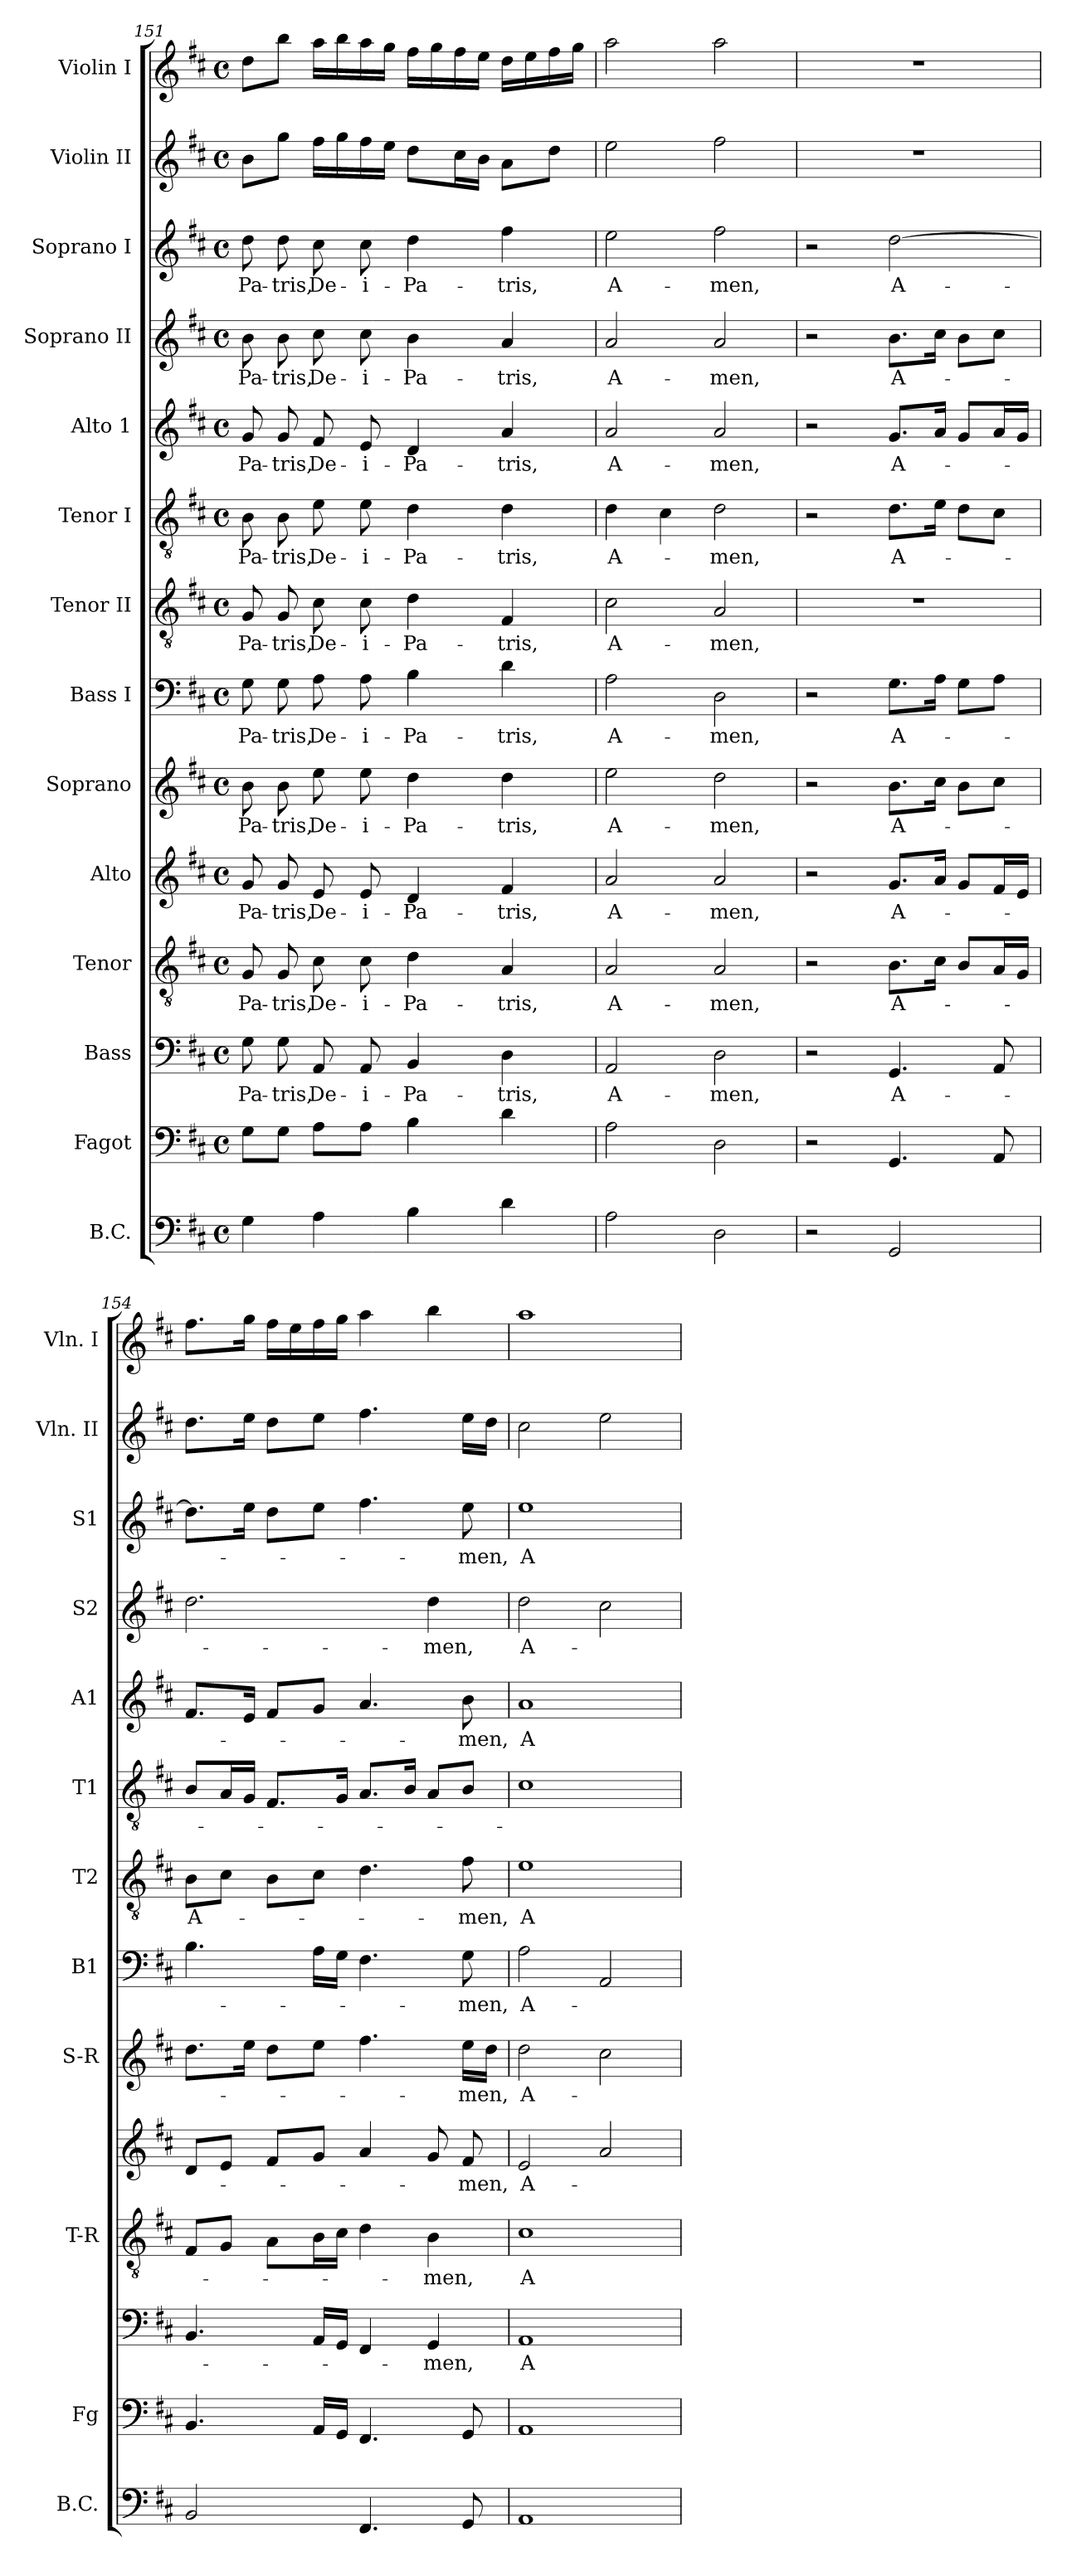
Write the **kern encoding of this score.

**kern	**kern	**kern	**text	**kern	**text	**kern	**text	**kern	**text	**kern	**text	**kern	**text	**kern	**text	**kern	**text	**kern	**text	**kern	**text	**kern	**kern
*part14	*part13	*part12	*part12	*part11	*part11	*part10	*part10	*part9	*part9	*part8	*part8	*part7	*part7	*part6	*part6	*part5	*part5	*part4	*part4	*part3	*part3	*part2	*part1
*staff14	*staff13	*staff12	*staff12	*staff11	*staff11	*staff10	*staff10	*staff9	*staff9	*staff8	*staff8	*staff7	*staff7	*staff6	*staff6	*staff5	*staff5	*staff4	*staff4	*staff3	*staff3	*staff2	*staff1
*I"B.C.	*I"Fagot	*I"Bass	*	*I"Tenor	*	*I"Alto	*	*I"Soprano	*	*I"Bass I	*	*I"Tenor II	*	*I"Tenor I	*	*I"Alto 1	*	*I"Soprano II	*	*I"Soprano I	*	*I"Violin II	*I"Violin I
*I'B.C.	*I'Fg	*	*	*I'T-R	*	*	*	*I'S-R	*	*I'B1	*	*I'T2	*	*I'T1	*	*I'A1	*	*I'S2	*	*I'S1	*	*I'Vln. II	*I'Vln. I
*clefF4	*clefF4	*clefF4	*	*clefGv2	*	*clefG2	*	*clefG2	*	*clefF4	*	*clefGv2	*	*clefGv2	*	*clefG2	*	*clefG2	*	*clefG2	*	*clefG2	*clefG2
*k[f#c#]	*k[f#c#]	*k[f#c#]	*	*k[f#c#]	*	*k[f#c#]	*	*k[f#c#]	*	*k[f#c#]	*	*k[f#c#]	*	*k[f#c#]	*	*k[f#c#]	*	*k[f#c#]	*	*k[f#c#]	*	*k[f#c#]	*k[f#c#]
*D:	*D:	*D:	*	*D:	*	*D:	*	*D:	*	*D:	*	*D:	*	*D:	*	*D:	*	*D:	*	*D:	*	*D:	*D:
*M4/4	*M4/4	*M4/4	*	*M4/4	*	*M4/4	*	*M4/4	*	*M4/4	*	*M4/4	*	*M4/4	*	*M4/4	*	*M4/4	*	*M4/4	*	*M4/4	*M4/4
*met(c)	*met(c)	*met(c)	*	*met(c)	*	*met(c)	*	*met(c)	*	*met(c)	*	*met(c)	*	*met(c)	*	*met(c)	*	*met(c)	*	*met(c)	*	*met(c)	*met(c)
=151	=151	=151	=151	=151	=151	=151	=151	=151	=151	=151	=151	=151	=151	=151	=151	=151	=151	=151	=151	=151	=151	=151	=151
!	!	!	!LO:LY:b	!	!LO:LY:b	!	!LO:LY:b	!	!LO:LY:b	!	!LO:LY:b	!	!LO:LY:b	!	!LO:LY:b	!	!LO:LY:b	!	!LO:LY:b	!	!LO:LY:b	!	!
4G\	8G\L	8G\	-Pa-	8G/	-Pa-	8g/	-Pa-	8b\	-Pa-	8G\	-Pa-	8G/	-Pa-	8B\	-Pa-	8g/	-Pa-	8b\	-Pa-	8dd\	-Pa-	8b\L	8dd\L
!	!	!	!LO:LY:b	!	!LO:LY:b	!	!LO:LY:b	!	!LO:LY:b	!	!LO:LY:b	!	!LO:LY:b	!	!LO:LY:b	!	!LO:LY:b	!	!LO:LY:b	!	!LO:LY:b	!	!
.	8G\J	8G\	-tris,	8G/	-tris,	8g/	-tris,	8b\	-tris,	8G\	-tris,	8G/	-tris,	8B\	-tris,	8g/	-tris,	8b\	-tris,	8dd\	-tris,	8gg\J	8bb\J
!	!	!	!LO:LY:b	!	!LO:LY:b	!	!LO:LY:b	!	!LO:LY:b	!	!LO:LY:b	!	!LO:LY:b	!	!LO:LY:b	!	!LO:LY:b	!	!LO:LY:b	!	!LO:LY:b	!	!
4A\	8A\L	8AA/	De-	8c#\	De-	8e/	De-	8ee\	De-	8A\	De-	8c#\	De-	8e\	De-	8f#/	De-	8cc#\	De-	8cc#\	De-	16ff#\LL	16aa\LL
.	.	.	.	.	.	.	.	.	.	.	.	.	.	.	.	.	.	.	.	.	.	16gg\	16bb\
!	!	!	!LO:LY:b	!	!LO:LY:b	!	!LO:LY:b	!	!LO:LY:b	!	!LO:LY:b	!	!LO:LY:b	!	!LO:LY:b	!	!LO:LY:b	!	!LO:LY:b	!	!LO:LY:b	!	!
.	8A\J	8AA/	-i-	8c#\	-i-	8e/	-i-	8ee\	-i-	8A\	-i-	8c#\	-i-	8e\	-i-	8e/	-i-	8cc#\	-i-	8cc#\	-i-	16ff#\	16aa\
.	.	.	.	.	.	.	.	.	.	.	.	.	.	.	.	.	.	.	.	.	.	16ee\JJ	16gg\JJ
!	!	!	!LO:LY:b	!	!LO:LY:b	!	!LO:LY:b	!	!LO:LY:b	!	!LO:LY:b	!	!LO:LY:b	!	!LO:LY:b	!	!LO:LY:b	!	!LO:LY:b	!	!LO:LY:b	!	!
4B\	4B\	4BB/	-Pa-	4d\	-Pa-	4d/	-Pa-	4dd\	-Pa-	4B\	-Pa-	4d\	-Pa-	4d\	-Pa-	4d/	-Pa-	4b\	-Pa-	4dd\	-Pa-	8dd\L	16ff#\LL
.	.	.	.	.	.	.	.	.	.	.	.	.	.	.	.	.	.	.	.	.	.	.	16gg\
.	.	.	.	.	.	.	.	.	.	.	.	.	.	.	.	.	.	.	.	.	.	16cc#\L	16ff#\
.	.	.	.	.	.	.	.	.	.	.	.	.	.	.	.	.	.	.	.	.	.	16b\JJ	16ee\JJ
!	!	!	!LO:LY:b	!	!LO:LY:b	!	!LO:LY:b	!	!LO:LY:b	!	!LO:LY:b	!	!LO:LY:b	!	!LO:LY:b	!	!LO:LY:b	!	!LO:LY:b	!	!LO:LY:b	!	!
4d\	4d\	4D\	-tris,	4A/	-tris,	4f#/	-tris,	4dd\	-tris,	4d\	-tris,	4F#/	-tris,	4d\	-tris,	4a/	-tris,	4a/	-tris,	4ff#\	-tris,	8a\L	16dd\LL
.	.	.	.	.	.	.	.	.	.	.	.	.	.	.	.	.	.	.	.	.	.	.	16ee\
.	.	.	.	.	.	.	.	.	.	.	.	.	.	.	.	.	.	.	.	.	.	8dd\J	16ff#\
.	.	.	.	.	.	.	.	.	.	.	.	.	.	.	.	.	.	.	.	.	.	.	16gg\JJ
!!LO:PB:g=z
=152	=152	=152	=152	=152	=152	=152	=152	=152	=152	=152	=152	=152	=152	=152	=152	=152	=152	=152	=152	=152	=152	=152	=152
!	!	!	!LO:LY:b	!	!LO:LY:b	!	!LO:LY:b	!	!LO:LY:b	!	!LO:LY:b	!	!LO:LY:b	!	!LO:LY:b	!	!LO:LY:b	!	!LO:LY:b	!	!LO:LY:b	!	!
2A\	2A\	2AA/	A-	2A/	A-	2a/	A-	2ee\	A-	2A\	A-	2c#\	A-	4d\	A-	2a/	A-	2a/	A-	2ee\	A-	2ee\	2aa\
.	.	.	.	.	.	.	.	.	.	.	.	.	.	4c#\	.	.	.	.	.	.	.	.	.
!	!	!	!LO:LY:b	!	!LO:LY:b	!	!LO:LY:b	!	!LO:LY:b	!	!LO:LY:b	!	!LO:LY:b	!	!LO:LY:b	!	!LO:LY:b	!	!LO:LY:b	!	!LO:LY:b	!	!
2D\	2D\	2D\	-men,	2A/	-men,	2a/	-men,	2dd\	-men,	2D\	-men,	2A/	-men,	2d\	-men,	2a/	-men,	2a/	-men,	2ff#\	-men,	2ff#\	2aa\
=153	=153	=153	=153	=153	=153	=153	=153	=153	=153	=153	=153	=153	=153	=153	=153	=153	=153	=153	=153	=153	=153	=153	=153
2r	2r	2r	.	2r	.	2r	.	2r	.	2r	.	1r	.	2r	.	2r	.	2r	.	2r	.	1r	1r
!	!	!	!LO:LY:b	!	!LO:LY:b	!	!LO:LY:b	!	!LO:LY:b	!	!LO:LY:b	!	!	!	!LO:LY:b	!	!LO:LY:b	!	!LO:LY:b	!	!LO:LY:b	!	!
2GG/	4.GG/	4.GG/	A-	8.B\L	A-	8.g/L	A-	8.b\L	A-	8.G\L	A-	.	.	8.d\L	A-	8.g/L	A-	8.b\L	A-	[2dd\	A-	.	.
.	.	.	.	16c#\Jk	.	16a/Jk	.	16cc#\Jk	.	16A\Jk	.	.	.	16e\Jk	.	16a/Jk	.	16cc#\Jk	.	.	.	.	.
.	.	.	.	8B/L	.	8g/L	.	8b\L	.	8G\L	.	.	.	8d\L	.	8g/L	.	8b\L	.	.	.	.	.
.	8AA/	8AA/	.	16A/L	.	16f#/L	.	8cc#\J	.	8A\J	.	.	.	8c#\J	.	16a/L	.	8cc#\J	.	.	.	.	.
.	.	.	.	16G/JJ	.	16e/JJ	.	.	.	.	.	.	.	.	.	16g/JJ	.	.	.	.	.	.	.
=154	=154	=154	=154	=154	=154	=154	=154	=154	=154	=154	=154	=154	=154	=154	=154	=154	=154	=154	=154	=154	=154	=154	=154
!	!	!	!	!	!	!	!	!	!	!	!	!	!LO:LY:b	!	!	!	!	!	!	!	!	!	!
2BB/	4.BB/	4.BB/	.	8F#/L	.	8d/L	.	8.dd\L	.	4.B\	.	8B\L	A-	8B/L	.	8.f#/L	.	2.dd\	.	8.dd\L]	.	8.dd\L	8.ff#\L
.	.	.	.	8G/J	.	8e/J	.	.	.	.	.	8c#\J	.	16A/L	.	.	.	.	.	.	.	.	.
.	.	.	.	.	.	.	.	16ee\Jk	.	.	.	.	.	16G/JJ	.	16e/Jk	.	.	.	16ee\Jk	.	16ee\Jk	16gg\Jk
.	.	.	.	8A\L	.	8f#/L	.	8dd\L	.	.	.	8B\L	.	8.F#/L	.	8f#/L	.	.	.	8dd\L	.	8dd\L	16ff#\LL
.	.	.	.	.	.	.	.	.	.	.	.	.	.	.	.	.	.	.	.	.	.	.	16ee\
.	16AA/LL	16AA/LL	.	16B\L	.	8g/J	.	8ee\J	.	16A\LL	.	8c#\J	.	.	.	8g/J	.	.	.	8ee\J	.	8ee\J	16ff#\
.	16GG/JJ	16GG/JJ	.	16c#\JJ	.	.	.	.	.	16G\JJ	.	.	.	16G/Jk	.	.	.	.	.	.	.	.	16gg\JJ
4.FF#/	4.FF#/	4FF#/	.	4d\	.	4a/	.	4.ff#\	.	4.F#\	.	4.d\	.	8.A/L	.	4.a/	.	.	.	4.ff#\	.	4.ff#\	4aa\
.	.	.	.	.	.	.	.	.	.	.	.	.	.	16B/Jk	.	.	.	.	.	.	.	.	.
!	!	!	!LO:LY:b	!	!LO:LY:b	!	!	!	!	!	!	!	!	!	!	!	!	!	!LO:LY:b	!	!	!	!
.	.	4GG/	-men,	4B\	-men,	8g/	.	.	.	.	.	.	.	8A/L	.	.	.	4dd\	-men,	.	.	.	4bb\
!	!	!	!	!	!	!	!LO:LY:b	!	!LO:LY:b	!	!LO:LY:b	!	!LO:LY:b	!	!	!	!LO:LY:b	!	!	!	!LO:LY:b	!	!
8GG/	8GG/	.	.	.	.	8f#/	-men,	16ee\LL	-men,	8G\	-men,	8f#\	-men,	8B/J	.	8b\	-men,	.	.	8ee\	-men,	16ee\LL	.
.	.	.	.	.	.	.	.	16dd\JJ	.	.	.	.	.	.	.	.	.	.	.	.	.	16dd\JJ	.
=155	=155	=155	=155	=155	=155	=155	=155	=155	=155	=155	=155	=155	=155	=155	=155	=155	=155	=155	=155	=155	=155	=155	=155
!	!	!	!LO:LY:b	!	!LO:LY:b	!	!LO:LY:b	!	!LO:LY:b	!	!LO:LY:b	!	!LO:LY:b	!	!	!	!LO:LY:b	!	!LO:LY:b	!	!LO:LY:b	!	!
1AA	1AA	1AA	A-	1c#	A-	2e/	A-	2dd\	A-	2A\	A-	1e	A-	1c#	.	1a	A-	2dd\	A-	1ee	A-	2cc#\	1aa
.	.	.	.	.	.	2a/	.	2cc#\	.	2AA/	.	.	.	.	.	.	.	2cc#\	.	.	.	2ee\	.
=	=	=	=	=	=	=	=	=	=	=	=	=	=	=	=	=	=	=	=	=	=	=	=
*-	*-	*-	*-	*-	*-	*-	*-	*-	*-	*-	*-	*-	*-	*-	*-	*-	*-	*-	*-	*-	*-	*-	*-
